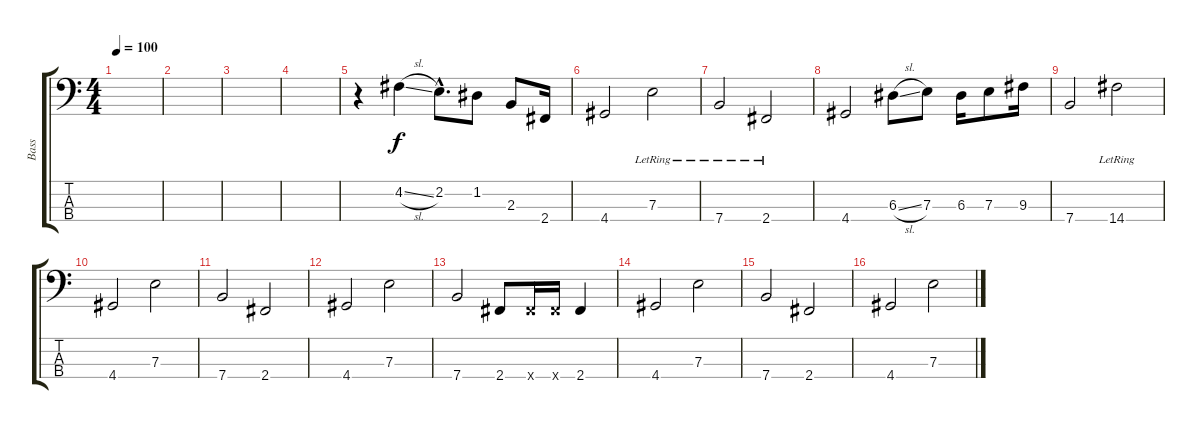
\track ("Bass" "Bass") {instrument electricbassfinger}
\staff {score tabs}
\tuning (G2 D2 A1 E1) {hide}
\ts (4 4)
\tempo 100
\clef f4
\ks c
|
|
|
|
r.4 4.2{sl}.4 2.2{hac}.8{d} 1.2.8 2.3.8 2.4.16 |
4.4.2 7.3{lr}.2 |
7.4{lr}.2 2.4{lr}.2 |
4.4.2 6.3{sl}.8 7.3.8 6.3.16 7.3.8 9.3.16 |
7.4.2 14.4{lr}.2 |
4.4.2 7.3.2 |
7.4.2 2.4.2 |
4.4.2 7.3.2 |
7.4.2 2.4.8 2.4{x}.16 2.4{x}.16 2.4.4 |
4.4.2 7.3.2 |
7.4.2 2.4.2 |
4.4.2 7.3.2
